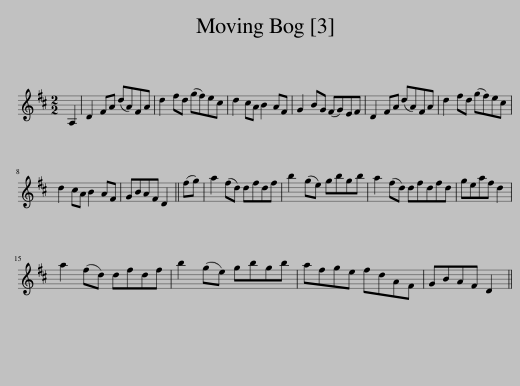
X:1
L:1/8
M:2/2
I:linebreak $
K:D
V:1 treble
V:1
 A,2 | D2 FA (dA)FA | d2 fd (gf)ec | d2 cA B2 AF | G2 BG (FG)EF | %5
 D2 FA (dA)FA | d2 fd (gf)ec |$ d2 cA B2 AF | GBAF D2 || (fg) | %10
 a2 (fd) dfdf | b2 (ge) gbgb | a2 (fd) dfdfd | geaf d2 |$ a2 (fd) dfdf | %15
 b2 (ge) gbgb | afge fdAF | GBAF D2 || %18
